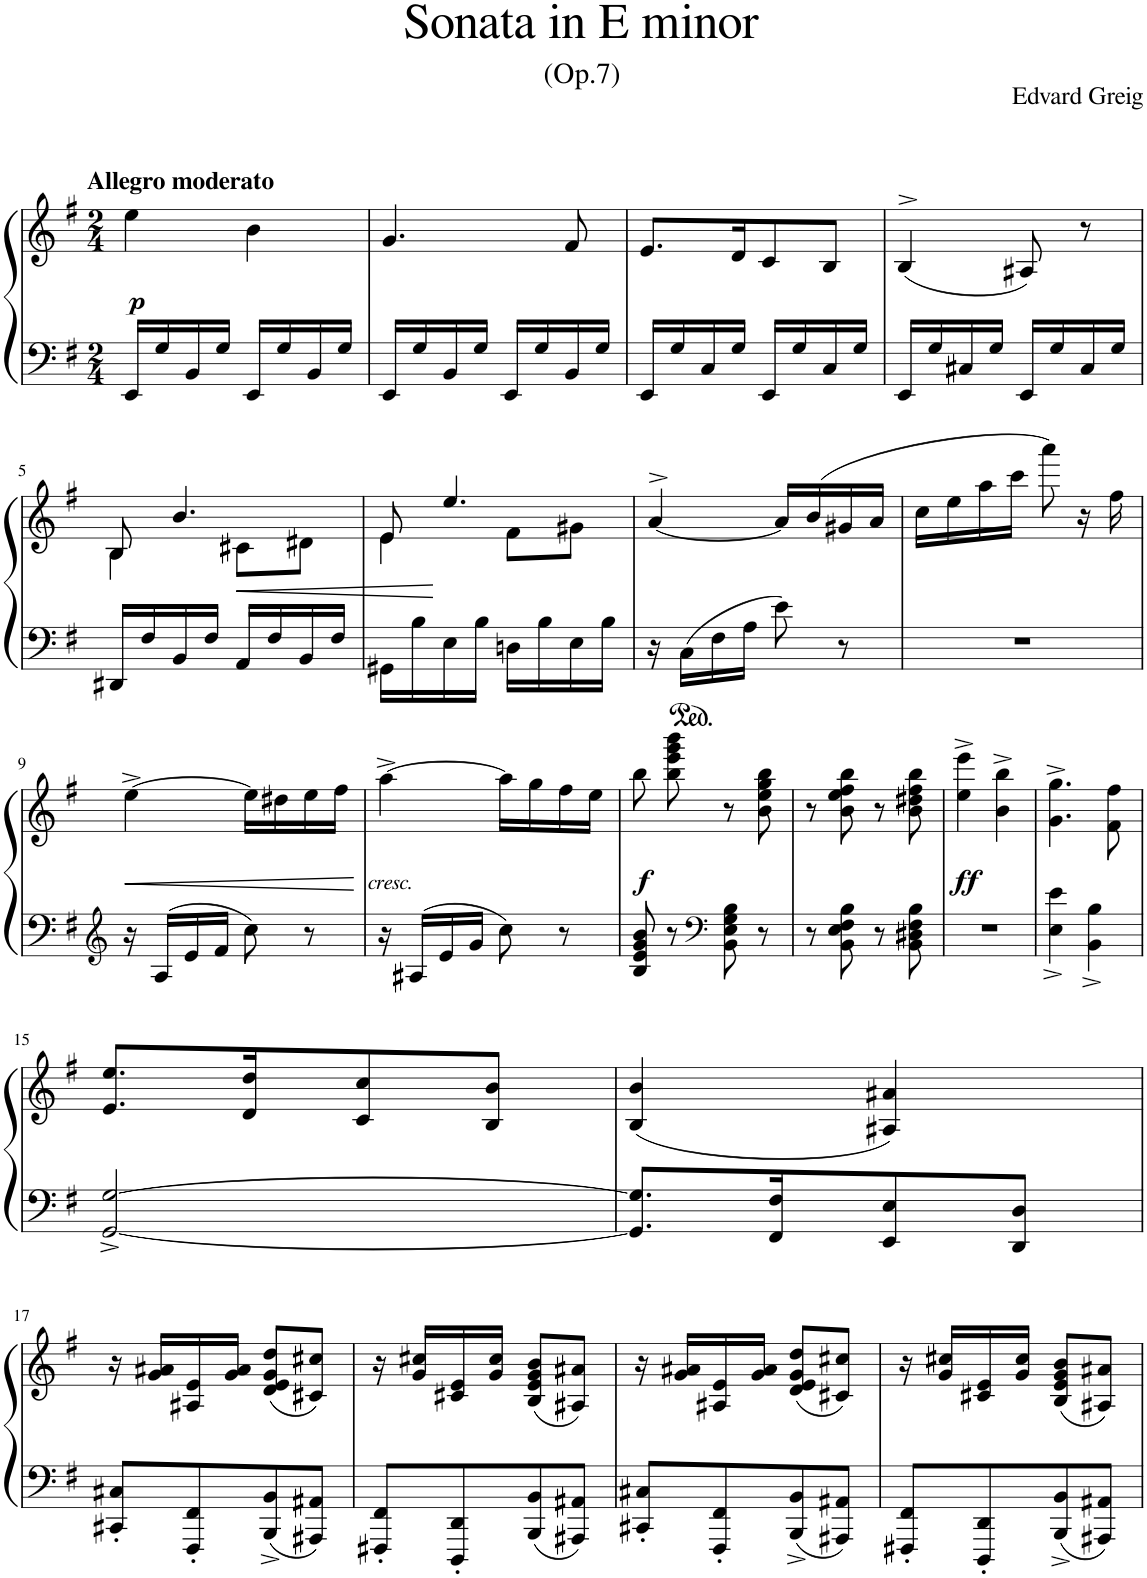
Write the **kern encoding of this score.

**kern	**kern	**dynam
*part1	*part1	*part1
*staff2	*staff1	*staff1/2
*I"Piano	*	*
*I'Pno	*	*
*clefF4	*clefG2	*
*k[f#]	*k[f#]	*
*M2/4	*M2/4	*
=1	=1	=1
!	!LO:TX:a:B:t=Allegro moderato	!
!	!	!LO:DY:b
16EE/LL	4ee\	p
16G/	.	.
16BB/	.	.
16G/JJ	.	.
16EE/LL	4b\	.
16G/	.	.
16BB/	.	.
16G/JJ	.	.
=2	=2	=2
16EE/LL	4.g/	.
16G/	.	.
16BB/	.	.
16G/JJ	.	.
16EE/LL	.	.
16G/	.	.
16BB/	8f#/	.
16G/JJ	.	.
=3	=3	=3
16EE/LL	8.e/L	.
16G/	.	.
16C/	.	.
16G/JJ	16d/K	.
16EE/LL	8c/	.
16G/	.	.
16C/	8B/J	.
16G/JJ	.	.
=4	=4	=4
16EE/LL	(4B^>/	.
16G/	.	.
16C#X/	.	.
16G/JJ	.	.
16EE/LL	8A#X/)	.
16G/	.	.
16C#/	8r	.
16G/JJ	.	.
!!LO:LB:g=z
=5	=5	=5
*	*^	*
16DD#X/LL	8B/	4B\	.
16F#/	.	.	.
16BB/	4.b/	.	.
16F#/JJ	.	.	.
!	!	!	!LO:HP:b
16AA/LL	.	8c#X\L	<
16F#/	.	.	.
16BB/	.	8d#X\J	.
16F#/JJ	.	.	.
=6	=6	=6	=6
16GG#X\LL	8e/	4e\	.
16B\	.	.	.
16E\	4.ee/	.	[
16B\JJ	.	.	.
16Dn\LL	.	8f#\L	.
16B\	.	.	.
16E\	.	8g#X\J	.
16B\JJ	.	.	.
*	*v	*v	*
=7	=7	=7
16r	[4a^>/	.
16C\LL	.	.
16F#\	.	.
16A\JJ	.	.
8e\	16a/LL]	.
.	(16b/	.
8r	16g#X/	.
.	16a/JJ	.
=8	=8	=8
2r	16cc\LL	.
.	16ee\	.
.	16aa\	.
.	16ccc\JJ	.
.	8aaa\)	.
.	16r	.
.	16ff#\	.
!!LO:LB:g=z
=9	=9	=9
*clefG2	*	*
!	!	!LO:HP:b
16r	[4ee^\	<
16A/LL	.	.
16e/	.	.
16f#/JJ	.	.
8cc\	16ee\LL]	.
.	16dd#X\	.
8r	16ee\	.
.	16ff#\JJ	.
.	.	[
=10	=10	=10
!	!	!LO:DY:b
16r	[4aa^\	other-dynamics
16A#X/LL	.	.
16e/	.	.
16g/JJ	.	.
8cc\	16aa\LL]	.
.	16gg\	.
8r	16ff#\	.
.	16ee\JJ	.
=11	=11	=11
!	!	!LO:DY:b
8B/ 8e/ 8g/ 8b/	8bb\	f
8r	8bb\ 8eee\ 8ggg\ 8bbb\	.
*clefF4	*	*
8BB\ 8E\ 8G\ 8B\	8r	.
8r	8b\ 8ee\ 8gg\ 8bb\	.
=12	=12	=12
8r	8r	.
8BB\ 8E\ 8F#\ 8B\	8b\ 8ee\ 8ff#\ 8bb\	.
8r	8r	.
8BB\ 8D#X\ 8F#\ 8B\	8b\ 8dd#X\ 8ff#\ 8bb\	.
=13	=13	=13
!	!	!LO:DY:b
2r	4ee\^ 4eee\^	ff
.	4b\^ 4bb\^	.
=14	=14	=14
4E\^< 4e\^<	4.g\^ 4.gg\^	.
4BB\^< 4B\^<	.	.
.	8f#\ 8ff#\	.
!!LO:LB:g=z
=15	=15	=15
[2GG/^ [2G/^	8.e/ 8.ee/L	.
.	16d/ 16dd/K	.
.	8c/ 8cc/	.
.	8B/ 8b/J	.
=16	=16	=16
8.GG/] 8.G/]L	(4B/ 4b/	.
16FF#/ 16F#/K	.	.
8EE/ 8E/	4A#X/ 4a#X/)	.
8DD/ 8D/J	.	.
!!LO:LB:g=z
=17	=17	=17
8CC#X/' 8C#X/'L	16r	.
.	16g/ 16a#X/LL	.
8FFF#/' 8FF#/'	16A#X/ 16e/	.
.	16g/ 16a#/JJ	.
8BBB/^ 8BB/^	(8d/ 8e/ 8g/ 8dd/L	.
8AAA#X/ 8AA#X/J	8c#X/ 8cc#X/J)	.
=18	=18	=18
8FFF#X/' 8FF#/'L	16r	.
.	16g/ 16cc#X/LL	.
8DDD/' 8DD/'	16c#X/ 16e/	.
.	16g/ 16cc#/JJ	.
8BBB/ 8BB/	(8B/ 8e/ 8g/ 8b/L	.
8AAA#X/ 8AA#X/J	8A#X/ 8a#X/J)	.
=19	=19	=19
8CC#X/' 8C#X/'L	16r	.
.	16g/ 16a#X/LL	.
8FFF#/' 8FF#/'	16A#X/ 16e/	.
.	16g/ 16a#/JJ	.
8BBB/^ 8BB/^	(8d/ 8e/ 8g/ 8dd/L	.
8AAA#X/ 8AA#X/J	8c#X/ 8cc#X/J)	.
=20	=20	=20
8FFF#X/' 8FF#/'L	16r	.
.	16g/ 16cc#X/LL	.
8DDD/' 8DD/'	16c#X/ 16e/	.
.	16g/ 16cc#/JJ	.
8BBB/^ 8BB/^	(8B/ 8e/ 8g/ 8b/L	.
8AAA#X/ 8AA#X/J	8A#X/ 8a#X/J)	.
=	=	=
*-	*-	*-
